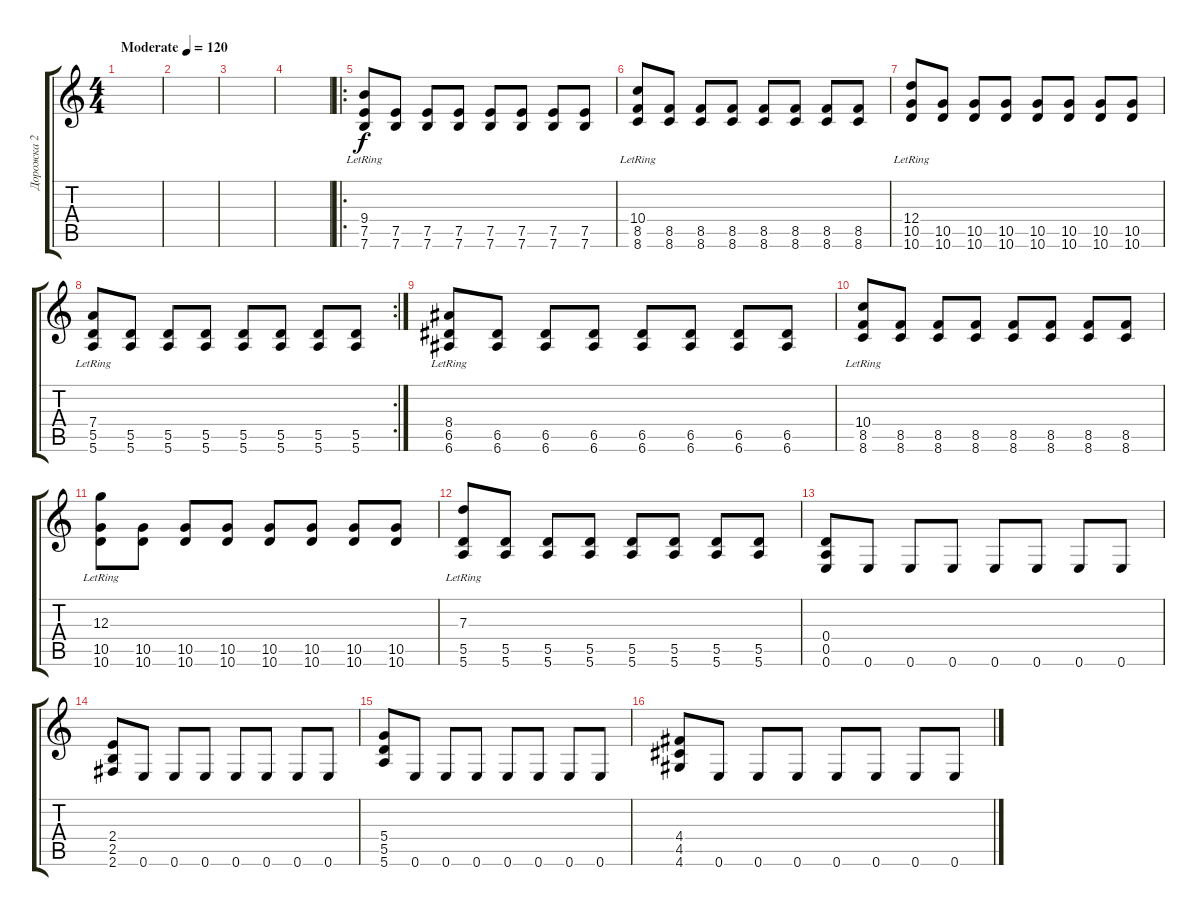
\track ("Дорожка 2" "Дорожка 2") {instrument distortionguitar}
\staff {score tabs}
\tuning (E4 B3 G3 D3 A2 E2) {hide}
\ts (4 4)
\tempo (120 "Moderate")
\clef g2
\ks c
|
|
|
|
\ro
(9.4{lr} 7.5 7.6).8 (7.5 7.6).8 (7.5 7.6).8 (7.5 7.6).8 (7.5 7.6).8 (7.5 7.6).8 (7.5 7.6).8 (7.5 7.6).8 |
(10.4{lr} 8.5 8.6).8 (8.5 8.6).8 (8.5 8.6).8 (8.5 8.6).8 (8.5 8.6).8 (8.5 8.6).8 (8.5 8.6).8 (8.5 8.6).8 |
(12.4{lr} 10.5 10.6).8 (10.5 10.6).8 (10.5 10.6).8 (10.5 10.6).8 (10.5 10.6).8 (10.5 10.6).8 (10.5 10.6).8 (10.5 10.6).8 |
\rc 2
(7.4{lr} 5.5 5.6).8 (5.5 5.6).8 (5.5 5.6).8 (5.5 5.6).8 (5.5 5.6).8 (5.5 5.6).8 (5.5 5.6).8 (5.5 5.6).8 |
(8.4{lr} 6.5 6.6).8 (6.5 6.6).8 (6.5 6.6).8 (6.5 6.6).8 (6.5 6.6).8 (6.5 6.6).8 (6.5 6.6).8 (6.5 6.6).8 |
(10.4{lr} 8.5 8.6).8 (8.5 8.6).8 (8.5 8.6).8 (8.5 8.6).8 (8.5 8.6).8 (8.5 8.6).8 (8.5 8.6).8 (8.5 8.6).8 |
(12.3{lr} 10.5 10.6).8 (10.5 10.6).8 (10.5 10.6).8 (10.5 10.6).8 (10.5 10.6).8 (10.5 10.6).8 (10.5 10.6).8 (10.5 10.6).8 |
(7.3{lr} 5.5 5.6).8 (5.5 5.6).8 (5.5 5.6).8 (5.5 5.6).8 (5.5 5.6).8 (5.5 5.6).8 (5.5 5.6).8 (5.5 5.6).8 |
(0.4 0.5 0.6).8 0.6.8 0.6.8 0.6.8 0.6.8 0.6.8 0.6.8 0.6.8 |
(2.4 2.5 2.6).8 0.6.8 0.6.8 0.6.8 0.6.8 0.6.8 0.6.8 0.6.8 |
(5.4 5.5 5.6).8 0.6.8 0.6.8 0.6.8 0.6.8 0.6.8 0.6.8 0.6.8 |
(4.4 4.5 4.6).8 0.6.8 0.6.8 0.6.8 0.6.8 0.6.8 0.6.8 0.6.8
